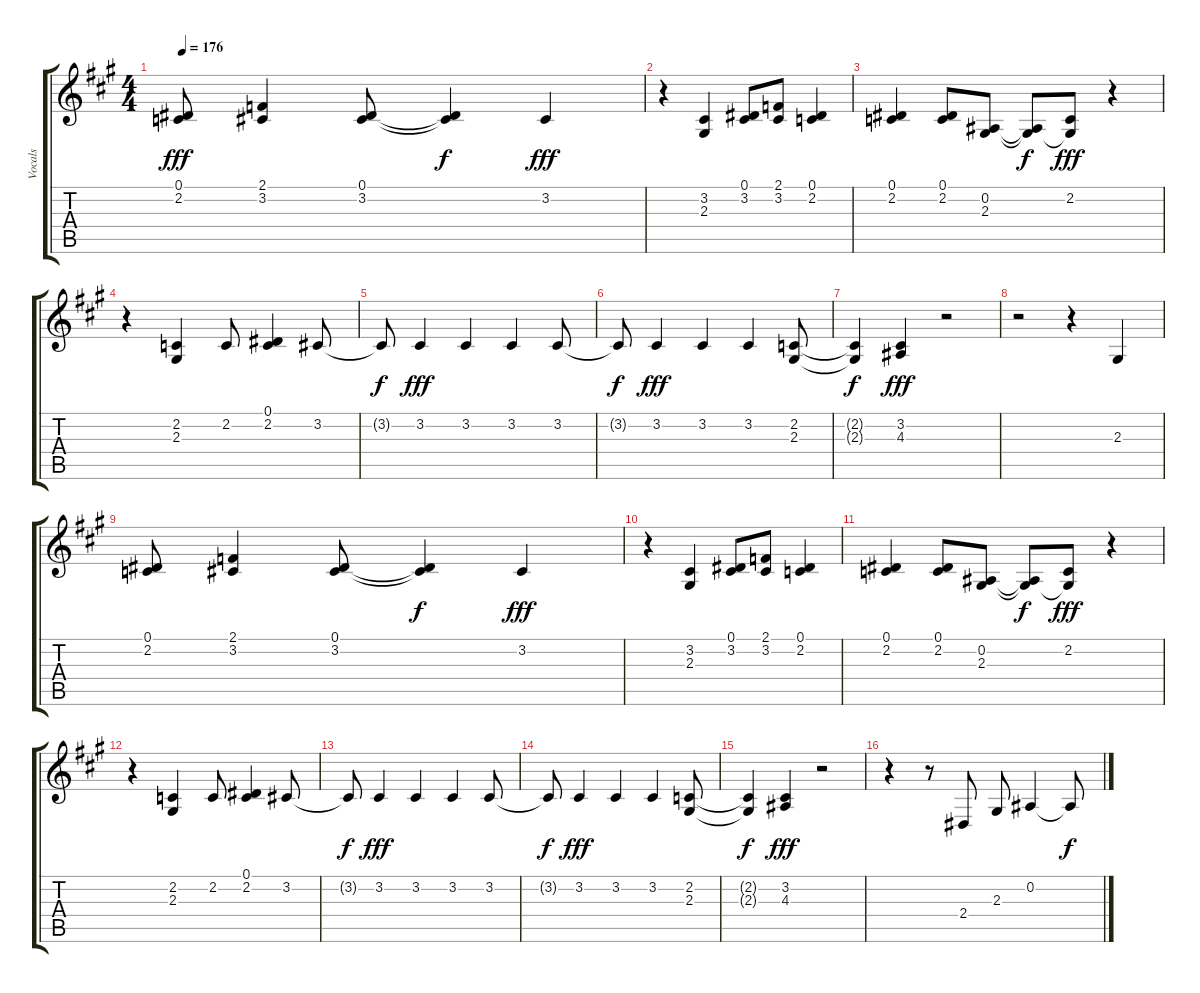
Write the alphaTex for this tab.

\track ("Vocals" "Vocals") {instrument lead6voice}
\staff {score tabs}
\tuning (Eb4 Bb3 Gb3 Db3 Ab2 Eb2) {hide}
\ts (4 4)
\tempo 176
\clef g2
\ks a
(0.1 2.2).8{dy fff} (2.1 3.2).4 (0.1 3.2).8 (0.1{t} 3.2{t}).4{dy f} 3.2.4{dy fff} |
r.4 (3.2 2.3).4 (0.1 3.2).8 (2.1 3.2).8 (0.1 2.2).4 |
(0.1 2.2).4 (0.1 2.2).8 (0.2 2.3).8 (0.2{t} 2.3{t}).8{dy f} (2.2 2.3{t}).8{dy fff} r.4 |
r.4 (2.2 2.3).4 2.2.8 (0.1 2.2).4 3.2.8 |
3.2{t}.8{dy f} 3.2.4{dy fff} 3.2.4 3.2.4 3.2.8 |
3.2{t}.8{dy f} 3.2.4{dy fff} 3.2.4 3.2.4 (2.2 2.3).8 |
(2.2{t} 2.3{t}).4{dy f} (3.2 4.3).4{dy fff} r.2 |
r.2 r.4 2.3.4 |
(0.1 2.2).8 (2.1 3.2).4 (0.1 3.2).8 (0.1{t} 3.2{t}).4{dy f} 3.2.4{dy fff} |
r.4 (3.2 2.3).4 (0.1 3.2).8 (2.1 3.2).8 (0.1 2.2).4 |
(0.1 2.2).4 (0.1 2.2).8 (0.2 2.3).8 (0.2{t} 2.3{t}).8{dy f} (2.2 2.3{t}).8{dy fff} r.4 |
r.4 (2.2 2.3).4 2.2.8 (0.1 2.2).4 3.2.8 |
3.2{t}.8{dy f} 3.2.4{dy fff} 3.2.4 3.2.4 3.2.8 |
3.2{t}.8{dy f} 3.2.4{dy fff} 3.2.4 3.2.4 (2.2 2.3).8 |
(2.2{t} 2.3{t}).4{dy f} (3.2 4.3).4{dy fff} r.2 |
r.4 r.8 2.4.8 2.3.8 0.2.4 0.2{t}.8{dy f}
